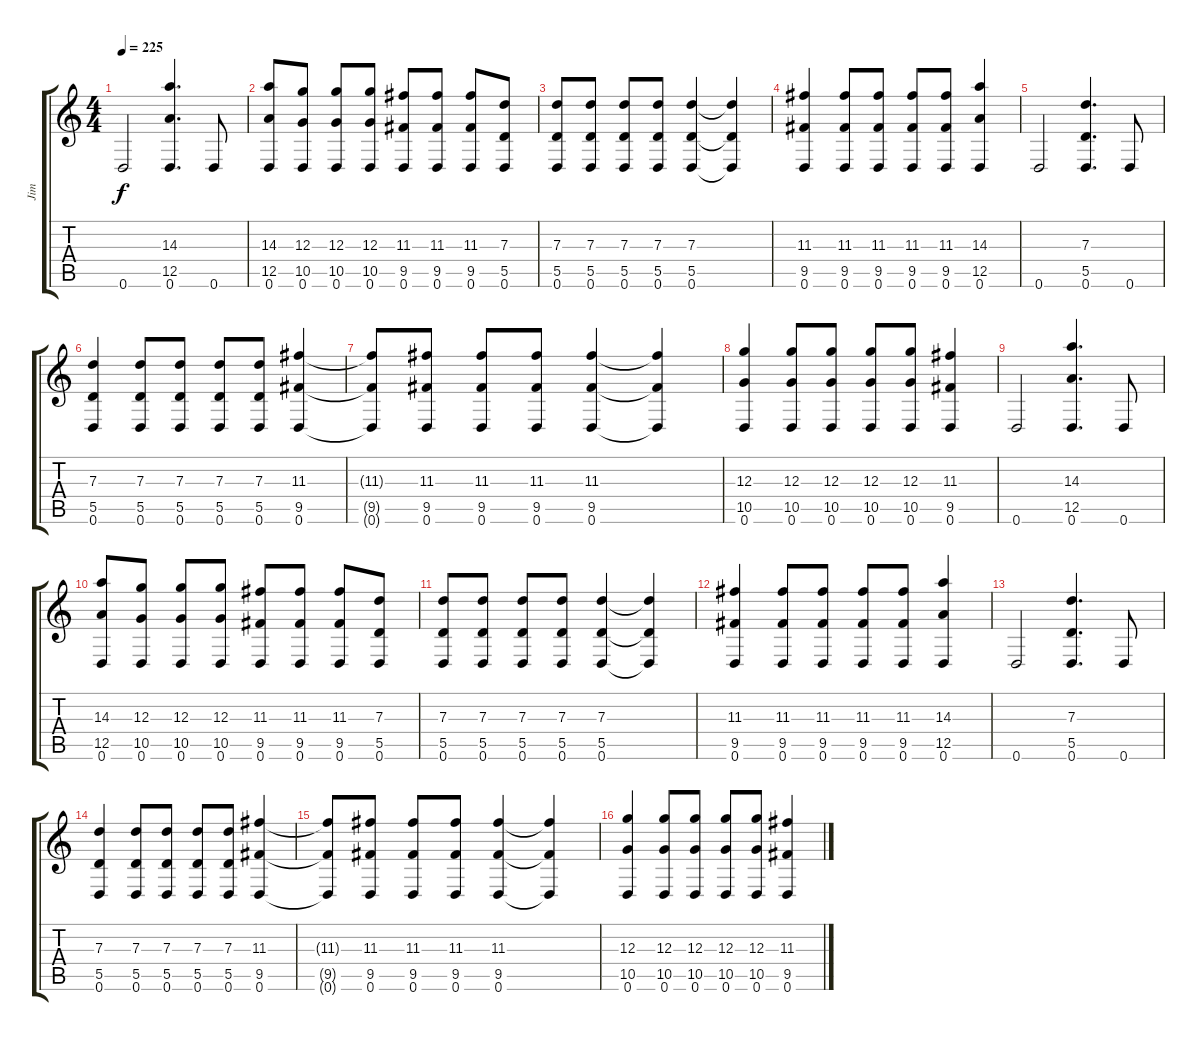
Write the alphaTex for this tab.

\track ("Jim" "Jim") {instrument electricguitarjazz}
\staff {score tabs}
\tuning (E4 B3 G3 D3 A2 D2) {hide}
\ts (4 4)
\tempo 225
\clef g2
\ks c
0.6.2{dy f} (14.3 12.5 0.6).4{d} 0.6.8 |
(14.3 12.5 0.6).8 (12.3 10.5 0.6).8 (12.3 10.5 0.6).8 (12.3 10.5 0.6).8 (11.3 9.5 0.6).8 (11.3 9.5 0.6).8 (11.3 9.5 0.6).8 (7.3 5.5 0.6).8 |
(7.3 5.5 0.6).8 (7.3 5.5 0.6).8 (7.3 5.5 0.6).8 (7.3 5.5 0.6).8 (7.3 5.5 0.6).4 (7.3{t} 5.5{t} 0.6{t}).4 |
(11.3 9.5 0.6).4 (11.3 9.5 0.6).8 (11.3 9.5 0.6).8 (11.3 9.5 0.6).8 (11.3 9.5 0.6).8 (14.3 12.5 0.6).4 |
0.6.2 (7.3 5.5 0.6).4{d} 0.6.8 |
(7.3 5.5 0.6).4 (7.3 5.5 0.6).8 (7.3 5.5 0.6).8 (7.3 5.5 0.6).8 (7.3 5.5 0.6).8 (11.3 9.5 0.6).4 |
(11.3{t} 9.5{t} 0.6{t}).8 (11.3 9.5 0.6).8 (11.3 9.5 0.6).8 (11.3 9.5 0.6).8 (11.3 9.5 0.6).4 (11.3{t} 9.5{t} 0.6{t}).4 |
(12.3 10.5 0.6).4 (12.3 10.5 0.6).8 (12.3 10.5 0.6).8 (12.3 10.5 0.6).8 (12.3 10.5 0.6).8 (11.3 9.5 0.6).4 |
0.6.2 (14.3 12.5 0.6).4{d} 0.6.8 |
(14.3 12.5 0.6).8 (12.3 10.5 0.6).8 (12.3 10.5 0.6).8 (12.3 10.5 0.6).8 (11.3 9.5 0.6).8 (11.3 9.5 0.6).8 (11.3 9.5 0.6).8 (7.3 5.5 0.6).8 |
(7.3 5.5 0.6).8 (7.3 5.5 0.6).8 (7.3 5.5 0.6).8 (7.3 5.5 0.6).8 (7.3 5.5 0.6).4 (7.3{t} 5.5{t} 0.6{t}).4 |
(11.3 9.5 0.6).4 (11.3 9.5 0.6).8 (11.3 9.5 0.6).8 (11.3 9.5 0.6).8 (11.3 9.5 0.6).8 (14.3 12.5 0.6).4 |
0.6.2 (7.3 5.5 0.6).4{d} 0.6.8 |
(7.3 5.5 0.6).4 (7.3 5.5 0.6).8 (7.3 5.5 0.6).8 (7.3 5.5 0.6).8 (7.3 5.5 0.6).8 (11.3 9.5 0.6).4 |
(11.3{t} 9.5{t} 0.6{t}).8 (11.3 9.5 0.6).8 (11.3 9.5 0.6).8 (11.3 9.5 0.6).8 (11.3 9.5 0.6).4 (11.3{t} 9.5{t} 0.6{t}).4 |
(12.3 10.5 0.6).4 (12.3 10.5 0.6).8 (12.3 10.5 0.6).8 (12.3 10.5 0.6).8 (12.3 10.5 0.6).8 (11.3 9.5 0.6).4
